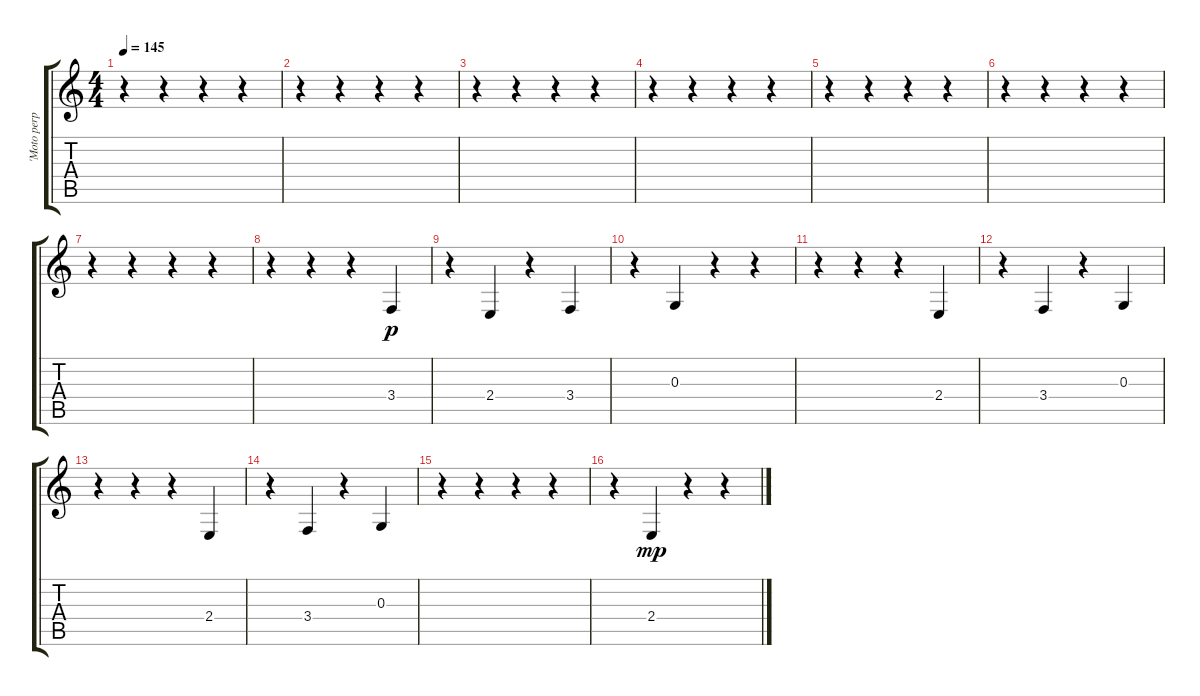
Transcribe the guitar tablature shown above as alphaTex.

\track ("'Moto perpetuo'   (1830)" "'Moto perp") {instrument brightacousticpiano}
\staff {score tabs}
\tuning (E4 B3 G3 D3 A2 E2) {hide}
\ts (4 4)
\tempo 145
\clef g2
\ks c
r.4{dy p} r.4 r.4 r.4 |
r.4 r.4 r.4 r.4 |
r.4 r.4 r.4 r.4 |
r.4 r.4 r.4 r.4 |
r.4 r.4 r.4 r.4 |
r.4 r.4 r.4 r.4 |
r.4 r.4 r.4 r.4 |
r.4 r.4 r.4 3.4.4 |
r.4 2.4.4 r.4 3.4.4 |
r.4 0.3.4 r.4 r.4 |
r.4 r.4 r.4 2.4.4 |
r.4 3.4.4 r.4 0.3.4 |
r.4 r.4 r.4 2.4.4 |
r.4 3.4.4 r.4 0.3.4 |
r.4 r.4 r.4 r.4 |
r.4 2.4.4{dy mp} r.4 r.4
